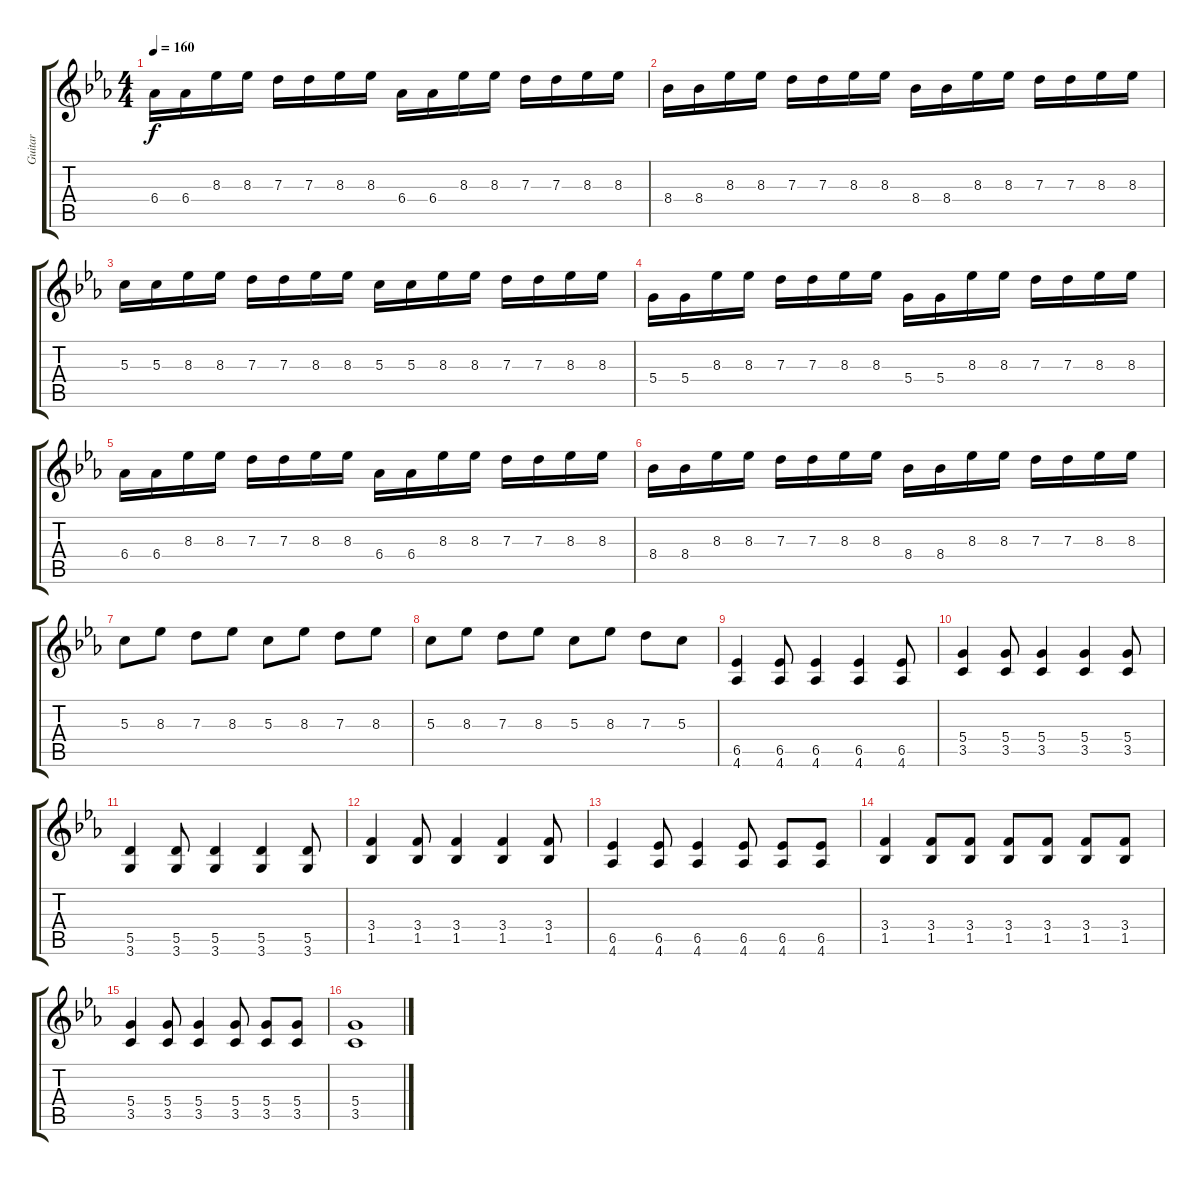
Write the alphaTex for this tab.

\track ("Guitar" "Guitar") {instrument distortionguitar}
\staff {score tabs}
\tuning (E4 B3 G3 D3 A2 E2) {hide}
\ts (4 4)
\tempo 160
\clef g2
\ks eb
6.4.16{dy f} 6.4.16 8.3.16 8.3.16 7.3.16 7.3.16 8.3.16 8.3.16 6.4.16 6.4.16 8.3.16 8.3.16 7.3.16 7.3.16 8.3.16 8.3.16 |
8.4.16 8.4.16 8.3.16 8.3.16 7.3.16 7.3.16 8.3.16 8.3.16 8.4.16 8.4.16 8.3.16 8.3.16 7.3.16 7.3.16 8.3.16 8.3.16 |
5.3.16 5.3.16 8.3.16 8.3.16 7.3.16 7.3.16 8.3.16 8.3.16 5.3.16 5.3.16 8.3.16 8.3.16 7.3.16 7.3.16 8.3.16 8.3.16 |
5.4.16 5.4.16 8.3.16 8.3.16 7.3.16 7.3.16 8.3.16 8.3.16 5.4.16 5.4.16 8.3.16 8.3.16 7.3.16 7.3.16 8.3.16 8.3.16 |
6.4.16 6.4.16 8.3.16 8.3.16 7.3.16 7.3.16 8.3.16 8.3.16 6.4.16 6.4.16 8.3.16 8.3.16 7.3.16 7.3.16 8.3.16 8.3.16 |
8.4.16 8.4.16 8.3.16 8.3.16 7.3.16 7.3.16 8.3.16 8.3.16 8.4.16 8.4.16 8.3.16 8.3.16 7.3.16 7.3.16 8.3.16 8.3.16 |
5.3.8 8.3.8 7.3.8 8.3.8 5.3.8 8.3.8 7.3.8 8.3.8 |
5.3.8 8.3.8 7.3.8 8.3.8 5.3.8 8.3.8 7.3.8 5.3.8 |
(6.5 4.6).4 (6.5 4.6).8 (6.5 4.6).4 (6.5 4.6).4 (6.5 4.6).8 |
(5.4 3.5).4 (5.4 3.5).8 (5.4 3.5).4 (5.4 3.5).4 (5.4 3.5).8 |
(5.5 3.6).4 (5.5 3.6).8 (5.5 3.6).4 (5.5 3.6).4 (5.5 3.6).8 |
(3.4 1.5).4 (3.4 1.5).8 (3.4 1.5).4 (3.4 1.5).4 (3.4 1.5).8 |
(6.5 4.6).4 (6.5 4.6).8 (6.5 4.6).4 (6.5 4.6).8 (6.5 4.6).8 (6.5 4.6).8 |
(3.4 1.5).4 (3.4 1.5).8 (3.4 1.5).8 (3.4 1.5).8 (3.4 1.5).8 (3.4 1.5).8 (3.4 1.5).8 |
(5.4 3.5).4 (5.4 3.5).8 (5.4 3.5).4 (5.4 3.5).8 (5.4 3.5).8 (5.4 3.5).8 |
(5.4 3.5).1
